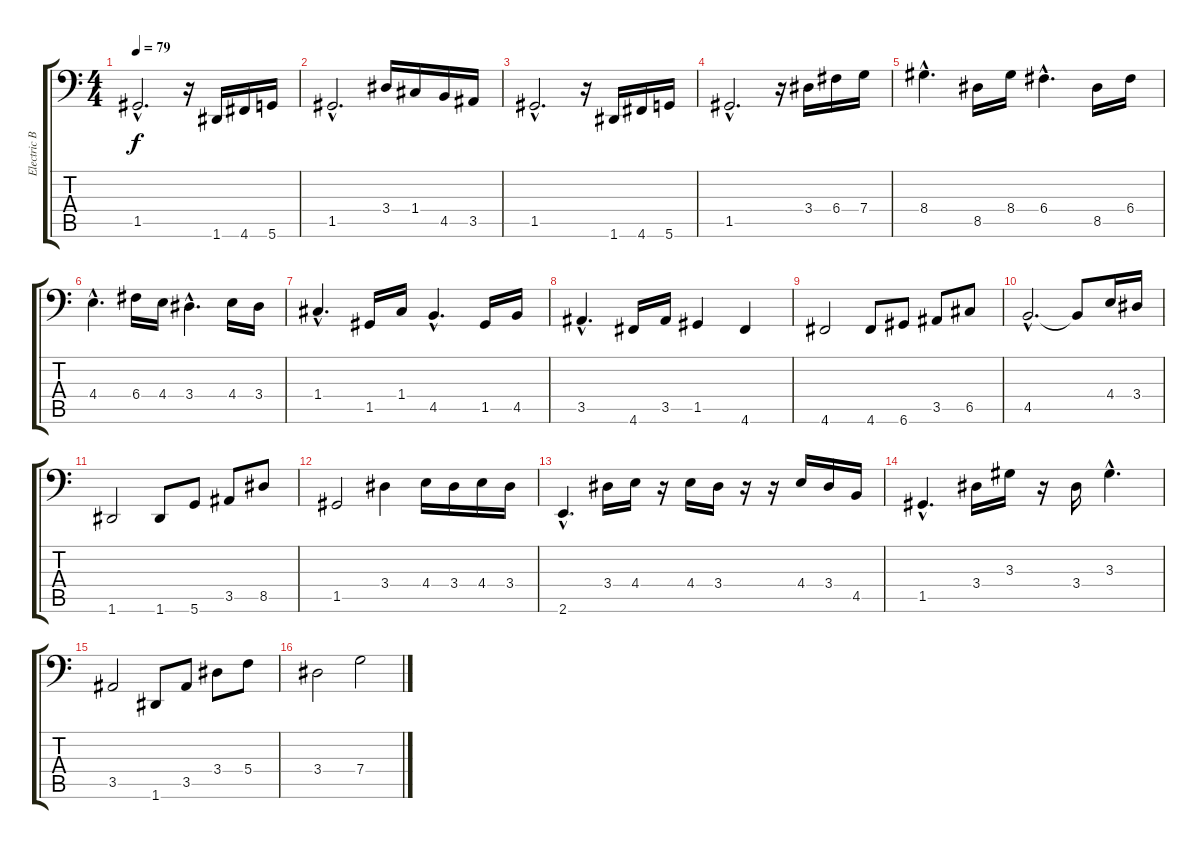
\track ("Electric Bass" "Electric B") {instrument electricbassfinger}
\staff {score tabs}
\tuning (D3 A2 F2 C2 G1 D1) {hide}
\ts (4 4)
\tempo 79
\clef f4
\ks c
1.5{hac}.2{d dy f instrument electricbassfinger} r.16 1.6.16 4.6.16 5.6.16 |
1.5{hac}.2{d} 3.4.16 1.4.16 4.5.16 3.5.16 |
1.5{hac}.2{d} r.16 1.6.16 4.6.16 5.6.16 |
1.5{hac}.2{d} r.16 3.4.16 6.4.16 7.4.16 |
8.4{hac}.4{d} 8.5.16 8.4.16 6.4{hac}.4{d} 8.5.16 6.4.16 |
4.4{hac}.4{d} 6.4.16 4.4.16 3.4{hac}.4{d} 4.4.16 3.4.16 |
1.4{hac}.4{d} 1.5.16 1.4.16 4.5{hac}.4{d} 1.5.16 4.5.16 |
3.5{hac}.4{d} 4.6.16 3.5.16 1.5.4 4.6.4 |
4.6.2 4.6.8 6.6.8 3.5.8 6.5.8 |
4.5{hac}.2{d} 4.5{t}.8 4.4.16 3.4.16 |
1.6.2 1.6.8 5.6.8 3.5.8 8.5.8 |
1.5.2 3.4.4 4.4.16 3.4.16 4.4.16 3.4.16 |
2.6{hac}.4{d} 3.4.16 4.4.16 r.16 4.4.16 3.4.16 r.16 r.16 4.4.16 3.4.16 4.5.16 |
1.5{hac}.4{d} 3.4.16 3.3.16 r.16 3.4.16 3.3{hac}.4{d} |
3.5.2 1.6.8 3.5.8 3.4.8 5.4.8 |
3.4.2 7.4.2
